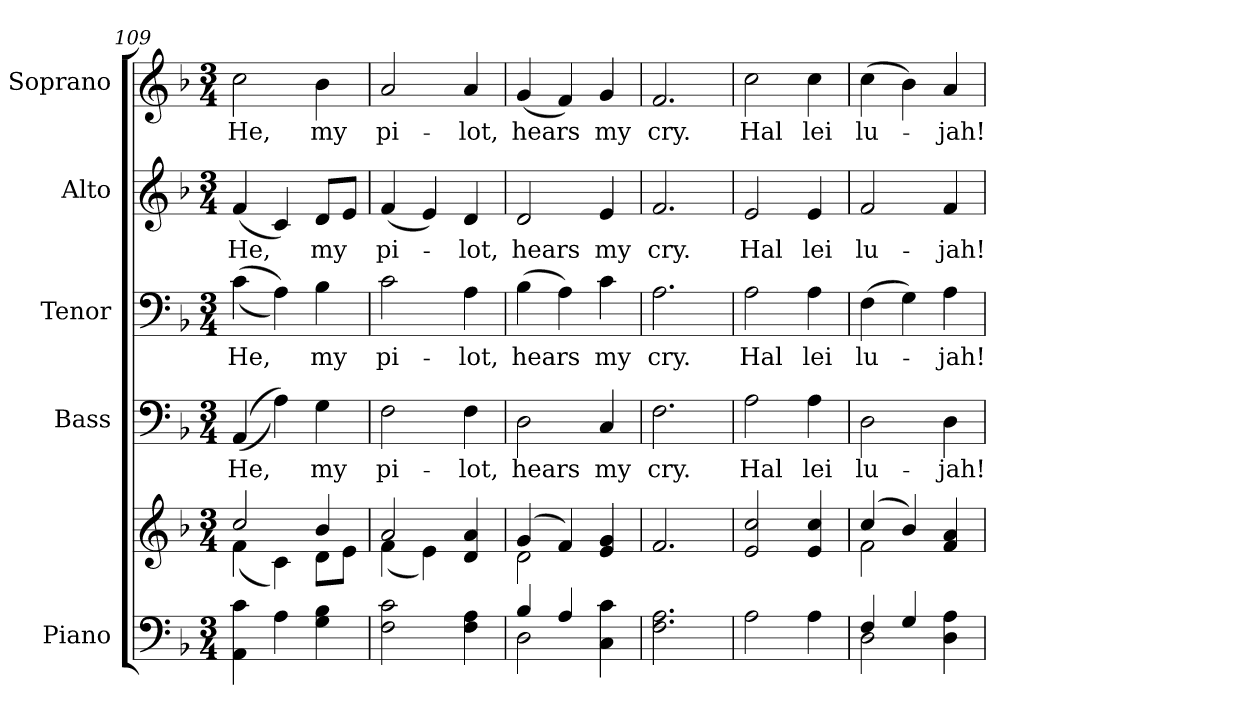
**kern	**kern	**kern	**text	**kern	**text	**kern	**text	**kern	**text
*part5	*part5	*part4	*part4	*part3	*part3	*part2	*part2	*part1	*part1
*staff6	*staff5	*staff4	*staff4	*staff3	*staff3	*staff2	*staff2	*staff1	*staff1
*I"Piano	*	*I"Bass	*	*I"Tenor	*	*I"Alto	*	*I"Soprano	*
*I'Pno.	*	*I'B.	*	*I'T.	*	*I'A.	*	*I'S.	*
!!LO:PB:g=z
*clefF4	*clefG2	*clefF4	*	*clefF4	*	*clefG2	*	*clefG2	*
*k[b-]	*k[b-]	*k[b-]	*	*k[b-]	*	*k[b-]	*	*k[b-]	*
*F:	*F:	*F:	*	*F:	*	*F:	*	*F:	*
*M3/4	*M3/4	*M3/4	*	*M3/4	*	*M3/4	*	*M3/4	*
=109	=109	=109	=109	=109	=109	=109	=109	=109	=109
*	*^	*	*	*	*	*	*	*	*
!	!	!	!	!LO:LY:b:color=#000000	!	!	!	!	!	!
!	!	!	!	!	!	!LO:LY:b:color=#000000	!	!	!	!
!	!	!	!	!	!	!	!	!LO:LY:b:color=#000000	!	!
!	!	!	!	!	!	!	!	!	!	!LO:LY:b:color=#000000
4AAi\ 4ci	2cci/	(4fi\	((4AAi/	He,	((4ci\	He,	(4fi/	He,	2cci\	He,
4Ai\	.	4ci\)	4Ai\))	.	4Ai\))	.	4ci/)	.	.	.
!	!	!	!	!LO:LY:b:color=#000000	!	!	!	!	!	!
!	!	!	!	!	!	!LO:LY:b:color=#000000	!	!	!	!
!	!	!	!	!	!	!	!	!LO:LY:b:color=#000000	!	!
!	!	!	!	!	!	!	!	!	!	!LO:LY:b:color=#000000
4Gi\ 4B-i	4b-i/	8di\L	4Gi\	my	4B-i\	my	8di/L	my	4b-i\	my
.	.	8ei\J	.	.	.	.	8ei/J	.	.	.
=110	=110	=110	=110	=110	=110	=110	=110	=110	=110	=110
!	!	!	!	!LO:LY:b:color=#000000	!	!	!	!	!	!
!	!	!	!	!	!	!LO:LY:b:color=#000000	!	!	!	!
!	!	!	!	!	!	!	!	!LO:LY:b:color=#000000	!	!
!	!	!	!	!	!	!	!	!	!	!LO:LY:b:color=#000000
2Fi\ 2ci	2ai/	(4fi\	2Fi\	pi-	2ci\	pi-	(4fi/	pi-	2ai/	pi-
.	.	4ei\)	.	.	.	.	4ei/)	.	.	.
!	!	!	!	!LO:LY:b:color=#000000	!	!	!	!	!	!
!	!	!	!	!	!	!LO:LY:b:color=#000000	!	!	!	!
!	!	!	!	!	!	!	!	!LO:LY:b:color=#000000	!	!
!	!	!	!	!	!	!	!	!	!	!LO:LY:b:color=#000000
4Fi\ 4Ai	4di/ 4ai	4ryy	4Fi\	-lot,	4Ai\	-lot,	4di/	-lot,	4ai/	-lot,
=111	=111	=111	=111	=111	=111	=111	=111	=111	=111	=111
*^	*	*	*	*	*	*	*	*	*	*
!	!	!	!	!	!LO:LY:b:color=#000000	!	!	!	!	!	!
!	!	!	!	!	!	!	!LO:LY:b:color=#000000	!	!	!	!
!	!	!	!	!	!	!	!	!	!LO:LY:b:color=#000000	!	!
!	!	!	!	!	!	!	!	!	!	!	!LO:LY:b:color=#000000
4B-i/	2Di\	(4gi/	2di\	2Di\	hears	(4B-i\	hears	2di/	hears	(4gi/	hears
4Ai/	.	4fi/)	.	.	.	4Ai\)	.	.	.	4fi/)	.
!	!	!	!	!	!LO:LY:b:color=#000000	!	!	!	!	!	!
!	!	!	!	!	!	!	!LO:LY:b:color=#000000	!	!	!	!
!	!	!	!	!	!	!	!	!	!LO:LY:b:color=#000000	!	!
!	!	!	!	!	!	!	!	!	!	!	!LO:LY:b:color=#000000
4Ci\ 4ci	4ryy	4ei/ 4gi	4ryy	4Ci/	my	4ci\	my	4ei/	my	4gi/	my
*v	*v	*	*	*	*	*	*	*	*	*	*
*	*v	*v	*	*	*	*	*	*	*	*
=112	=112	=112	=112	=112	=112	=112	=112	=112	=112
*^	*^	*	*	*	*	*	*	*	*
!	!	!	!	!	!LO:LY:b:color=#000000	!	!	!	!	!	!
*v	*v	*	*	*	*	*	*	*	*	*	*
*	*v	*v	*	*	*	*	*	*	*	*
*^	*^	*	*	*	*	*	*	*	*
!	!	!	!	!	!	!	!LO:LY:b:color=#000000	!	!	!	!
*v	*v	*	*	*	*	*	*	*	*	*	*
*	*v	*v	*	*	*	*	*	*	*	*
*^	*^	*	*	*	*	*	*	*	*
!	!	!	!	!	!	!	!	!	!LO:LY:b:color=#000000	!	!
*v	*v	*	*	*	*	*	*	*	*	*	*
*	*v	*v	*	*	*	*	*	*	*	*
*^	*^	*	*	*	*	*	*	*	*
!	!	!	!	!	!	!	!	!	!	!	!LO:LY:b:color=#000000
*v	*v	*	*	*	*	*	*	*	*	*	*
*	*v	*v	*	*	*	*	*	*	*	*
2.Fi\ 2.Ai	2.fi/	2.Fi\	cry.	2.Ai\	cry.	2.fi/	cry.	2.fi/	cry.
!!LO:PB:g=z
=113	=113	=113	=113	=113	=113	=113	=113	=113	=113
!	!	!	!LO:LY:b:color=#000000	!	!	!	!	!	!
!	!	!	!	!	!LO:LY:b:color=#000000	!	!	!	!
!	!	!	!	!	!	!	!LO:LY:b:color=#000000	!	!
!	!	!	!	!	!	!	!	!	!LO:LY:b:color=#000000
2Ai\	2ei/ 2cci	2Ai\	Hal	2Ai\	Hal	2ei/	Hal	2cci\	Hal
!	!	!	!LO:LY:b:color=#000000	!	!	!	!	!	!
!	!	!	!	!	!LO:LY:b:color=#000000	!	!	!	!
!	!	!	!	!	!	!	!LO:LY:b:color=#000000	!	!
!	!	!	!	!	!	!	!	!	!LO:LY:b:color=#000000
4Ai\	4ei/ 4cci	4Ai\	lei	4Ai\	lei	4ei/	lei	4cci\	lei
=114	=114	=114	=114	=114	=114	=114	=114	=114	=114
*^	*^	*	*	*	*	*	*	*	*
!	!	!	!	!	!LO:LY:b:color=#000000	!	!	!	!	!	!
!	!	!	!	!	!	!	!LO:LY:b:color=#000000	!	!	!	!
!	!	!	!	!	!	!	!	!	!LO:LY:b:color=#000000	!	!
!	!	!	!	!	!	!	!	!	!	!	!LO:LY:b:color=#000000
4Fi/	2Di\	(4cci/	2fi\	2Di\	lu-	(4Fi\	lu-	2fi/	lu-	(4cci\	lu-
4Gi/	.	4b-i/)	.	.	.	4Gi\)	.	.	.	4b-i\)	.
!	!	!	!	!	!LO:LY:b:color=#000000	!	!	!	!	!	!
!	!	!	!	!	!	!	!LO:LY:b:color=#000000	!	!	!	!
!	!	!	!	!	!	!	!	!	!LO:LY:b:color=#000000	!	!
!	!	!	!	!	!	!	!	!	!	!	!LO:LY:b:color=#000000
4Di\ 4Ai	4ryy	4fi/ 4ai	4ryy	4Di\	-jah!	4Ai\	-jah!	4fi/	-jah!	4ai/	-jah!
*v	*v	*	*	*	*	*	*	*	*	*	*
*	*v	*v	*	*	*	*	*	*	*	*
=	=	=	=	=	=	=	=	=	=
*-	*-	*-	*-	*-	*-	*-	*-	*-	*-
